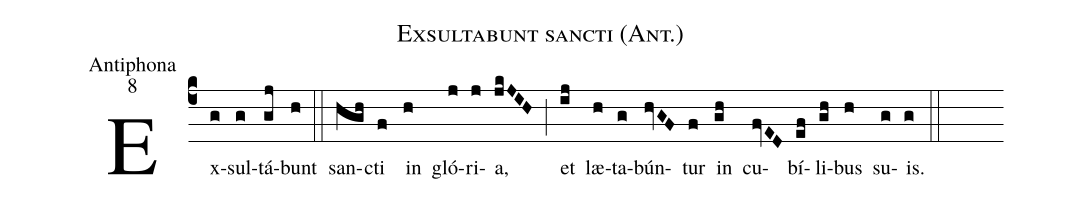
name:Exsultabunt sancti (Ant.);
office-part:Antiphona;
mode:8;
%%
(c4) Ex(g)sul(g)tá(gj)bunt(h) (::) san(hgh)cti(f) in(h) gló(j)ri(j)a,(jkJIH) (;) et(ij) læ(h)ta(g)bún(hvGF)tur(f) in(gh) cu(fvED)bí(ef)li(gh)bus(h) su(g)is.(g) (::)
